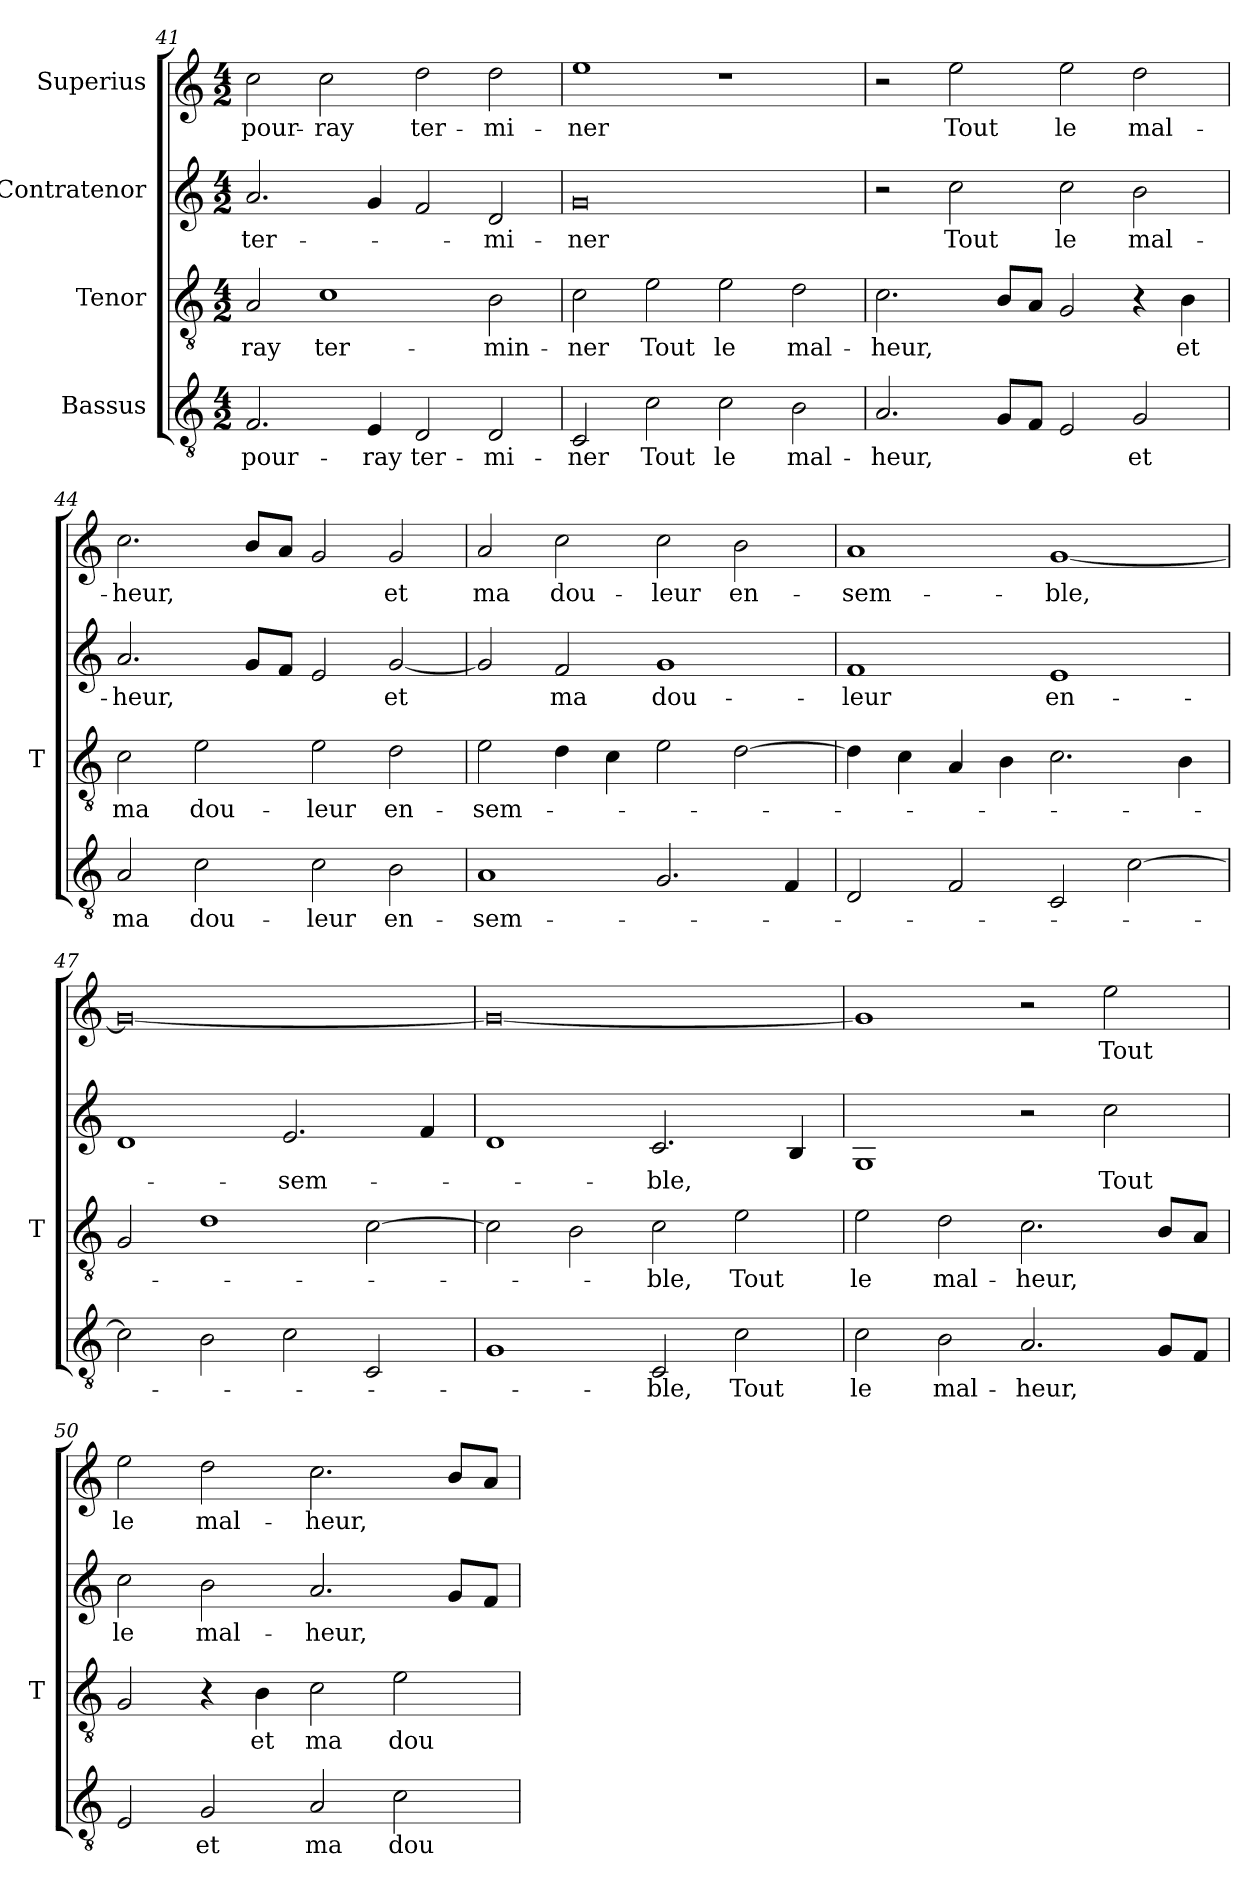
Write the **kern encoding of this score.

**kern	**text	**kern	**text	**kern	**text	**kern	**text
*part4	*part4	*part3	*part3	*part2	*part2	*part1	*part1
*staff4	*staff4	*staff3	*staff3	*staff2	*staff2	*staff1	*staff1
*I"Bassus	*	*I"Tenor	*	*I"Contratenor	*	*I"Superius	*
*	*	*I'T	*	*	*	*	*
*clefGv2	*	*clefGv2	*	*clefG2	*	*clefG2	*
*k[]	*	*k[]	*	*k[]	*	*k[]	*
*M4/2	*	*M4/2	*	*M4/2	*	*M4/2	*
=41	=41	=41	=41	=41	=41	=41	=41
2.F	pour-	2A	-ray	2.a	ter-	2cc	pour-
.	.	1c	ter-	.	.	2cc	-ray
4E	-ray	.	.	4g	.	.	.
2D	ter-	.	.	2f	.	2dd	ter-
2D	mi-	2B	min-	2d	mi-	2dd	mi-
=42	=42	=42	=42	=42	=42	=42	=42
2C	-ner	2c	-ner	0g	-ner	1ee	-ner
2c	-Tout	2e	-Tout	.	.	.	.
2c	-le	2e	-le	.	.	1r	.
2B	mal-	2d	mal-	.	.	.	.
=43	=43	=43	=43	=43	=43	=43	=43
2.A	-heur,	2.c	-heur,	2r	.	2r	.
.	.	.	.	2cc	-Tout	2ee	-Tout
8GL	.	8BL	.	.	.	.	.
8FJ	.	8AJ	.	.	.	.	.
2E	.	2G	.	2cc	-le	2ee	-le
2G	-et	4r	.	2b	mal-	2dd	mal-
.	.	4B	-et	.	.	.	.
=44	=44	=44	=44	=44	=44	=44	=44
2A	-ma	2c	-ma	2.a	-heur,	2.cc	-heur,
2c	dou-	2e	dou-	.	.	.	.
.	.	.	.	8gL	.	8bL	.
.	.	.	.	8fJ	.	8aJ	.
2c	-leur	2e	-leur	2e	.	2g	.
2B	en-	2d	en-	[2g	-et	2g	-et
=45	=45	=45	=45	=45	=45	=45	=45
1A	sem-	2e	sem-	2g]	.	2a	-ma
.	.	4d	.	2f	-ma	2cc	dou-
.	.	4c	.	.	.	.	.
2.G	.	2e	.	1g	dou-	2cc	-leur
.	.	[2d	.	.	.	2b	en-
4F	.	.	.	.	.	.	.
=46	=46	=46	=46	=46	=46	=46	=46
2D	.	4d]	.	1f	-leur	1a	sem-
.	.	4c	.	.	.	.	.
2F	.	4A	.	.	.	.	.
.	.	4B	.	.	.	.	.
2C	.	2.c	.	1e	en-	[1g	-ble,
[2c	.	.	.	.	.	.	.
.	.	4B	.	.	.	.	.
=47	=47	=47	=47	=47	=47	=47	=47
2c]	.	2G	.	1d	.	0g_	.
2B	.	1d	.	.	.	.	.
2c	.	.	.	2.e	sem-	.	.
2C	.	[2c	.	.	.	.	.
.	.	.	.	4f	.	.	.
=48	=48	=48	=48	=48	=48	=48	=48
1G	.	2c]	.	1d	.	0g_	.
.	.	2B	.	.	.	.	.
2C	-ble,	2c	-ble,	2.c	-ble,	.	.
2c	-Tout	2e	-Tout	.	.	.	.
.	.	.	.	4B	.	.	.
=49	=49	=49	=49	=49	=49	=49	=49
2c	-le	2e	-le	1G	.	1g]	.
2B	mal-	2d	mal-	.	.	.	.
2.A	-heur,	2.c	-heur,	2r	.	2r	.
.	.	.	.	2cc	-Tout	2ee	-Tout
8GL	.	8BL	.	.	.	.	.
8FJ	.	8AJ	.	.	.	.	.
=50	=50	=50	=50	=50	=50	=50	=50
2E	.	2G	.	2cc	-le	2ee	-le
2G	-et	4r	.	2b	mal-	2dd	mal-
.	.	4B	-et	.	.	.	.
2A	-ma	2c	-ma	2.a	-heur,	2.cc	-heur,
2c	dou-	2e	dou-	.	.	.	.
.	.	.	.	8gL	.	8bL	.
.	.	.	.	8fJ	.	8aJ	.
=	=	=	=	=	=	=	=
*-	*-	*-	*-	*-	*-	*-	*-
